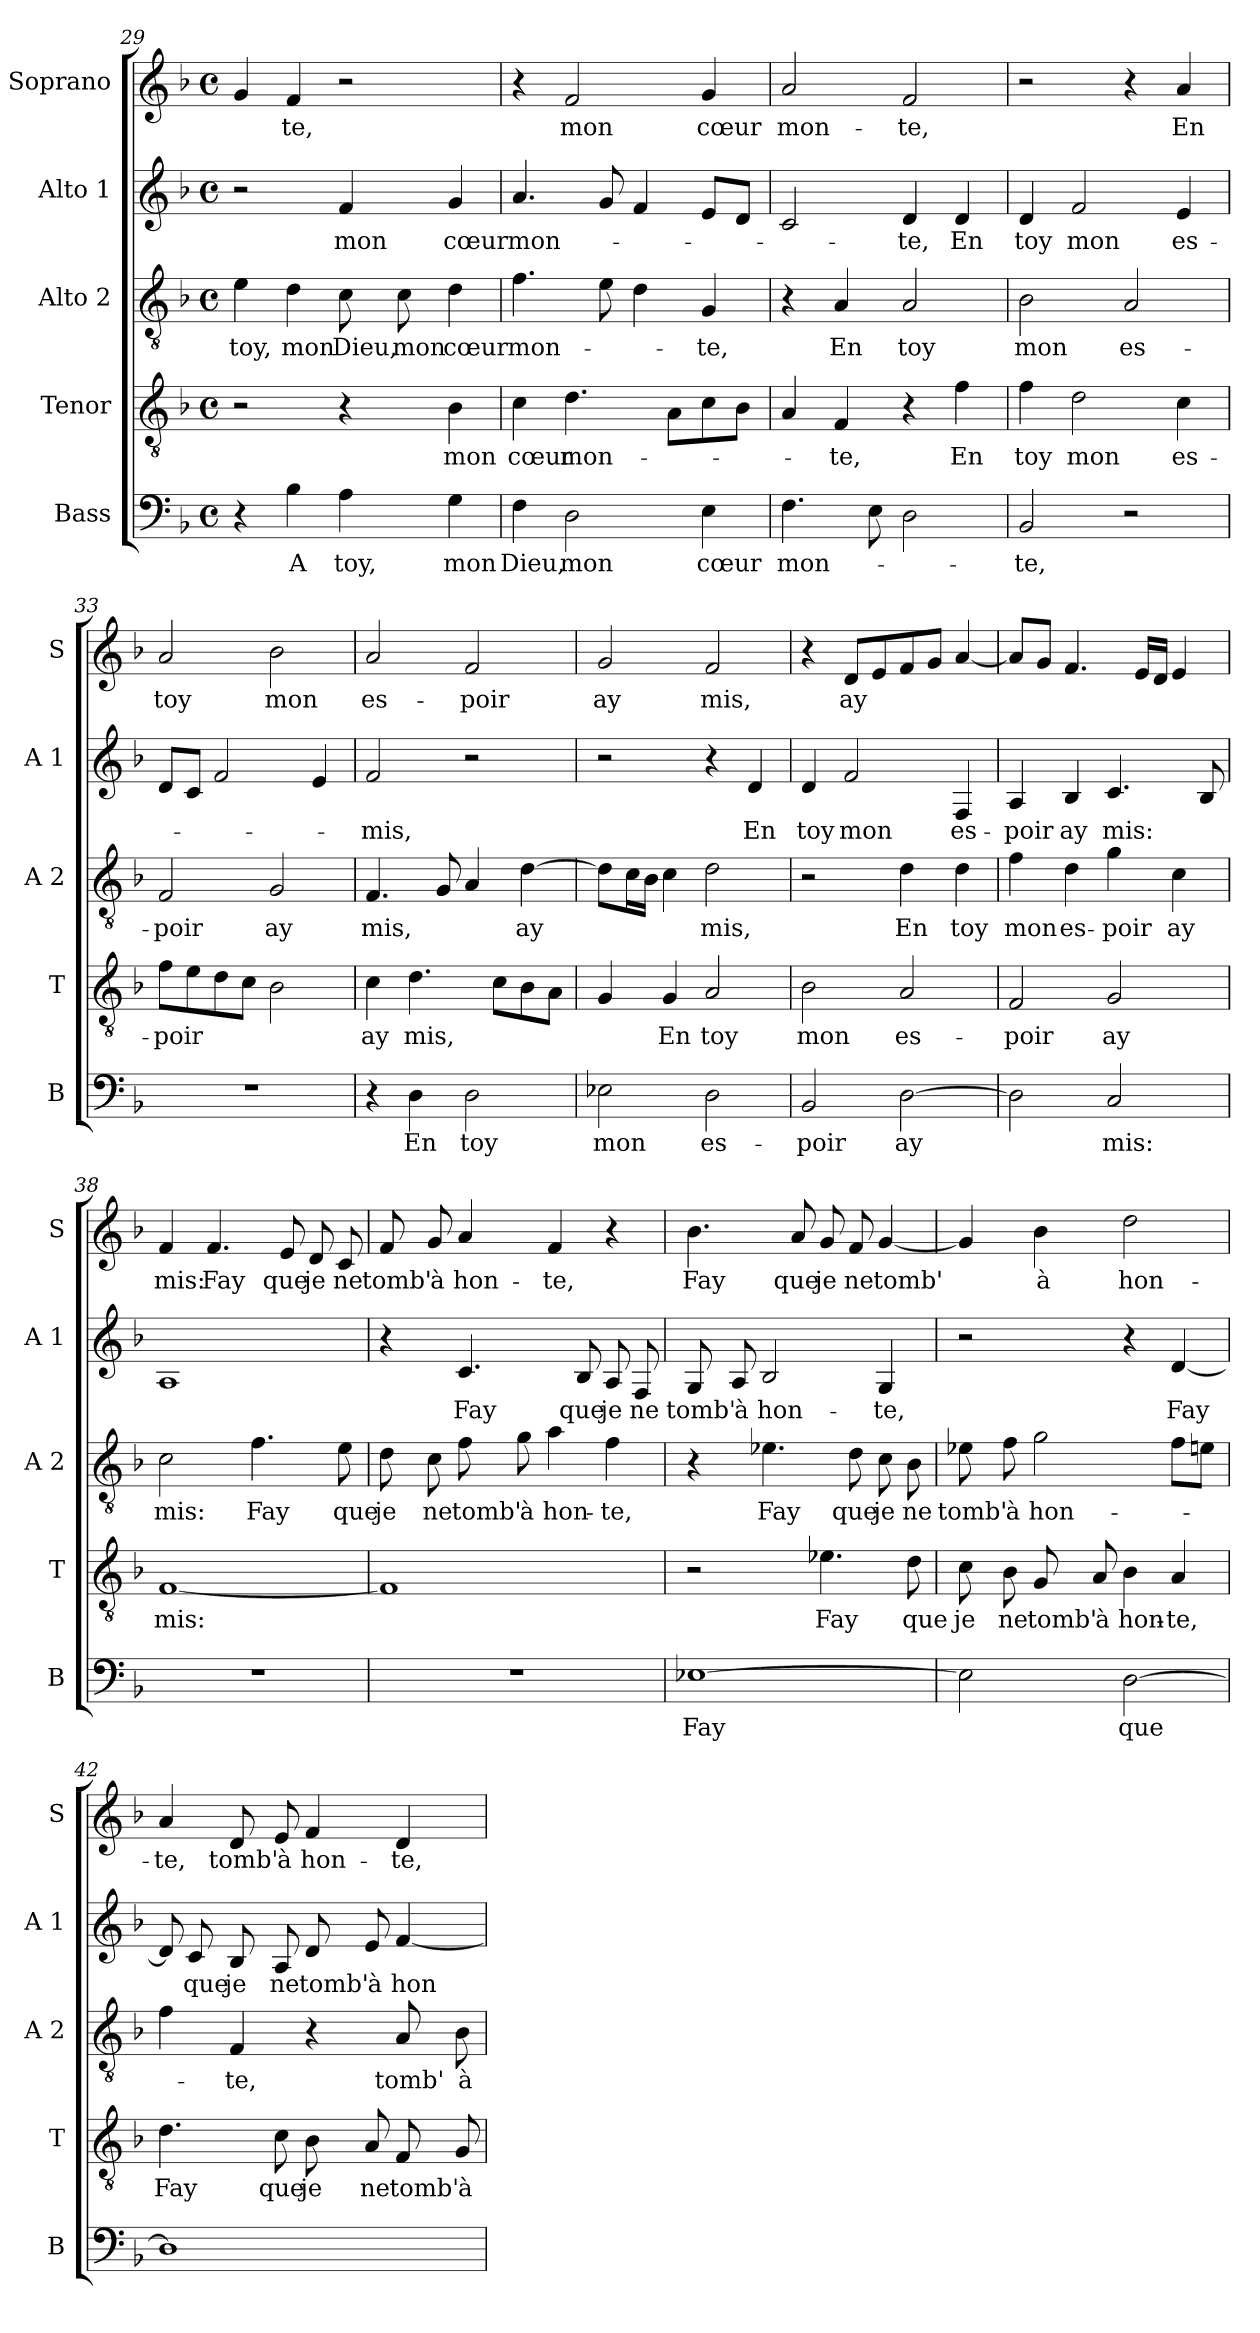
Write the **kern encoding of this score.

**kern	**text	**kern	**text	**kern	**text	**kern	**text	**kern	**text
*part5	*part5	*part4	*part4	*part3	*part3	*part2	*part2	*part1	*part1
*staff5	*staff5	*staff4	*staff4	*staff3	*staff3	*staff2	*staff2	*staff1	*staff1
*I"Bass	*	*I"Tenor	*	*I"Alto 2	*	*I"Alto 1	*	*I"Soprano	*
*I'B	*	*I'T	*	*I'A 2	*	*I'A 1	*	*I'S	*
*clefF4	*	*clefGv2	*	*clefGv2	*	*clefG2	*	*clefG2	*
*k[b-]	*	*k[b-]	*	*k[b-]	*	*k[b-]	*	*k[b-]	*
*F:	*	*F:	*	*F:	*	*F:	*	*F:	*
*M4/4	*	*M4/4	*	*M4/4	*	*M4/4	*	*M4/4	*
*met(c)	*	*met(c)	*	*met(c)	*	*met(c)	*	*met(c)	*
=29	=29	=29	=29	=29	=29	=29	=29	=29	=29
!	!	!	!	!	!LO:LY:b	!	!	!	!
4r	.	2r	.	4e\	toy,	2r	.	4g/	.
!	!LO:LY:b	!	!	!	!LO:LY:b	!	!	!	!LO:LY:b
4B-\	A	.	.	4d\	mon	.	.	4f/	-te,
!	!LO:LY:b	!	!	!	!LO:LY:b	!	!LO:LY:b	!	!
4A\	toy,	4r	.	8c\	Dieu,	4f/	mon	2r	.
!	!	!	!	!	!LO:LY:b	!	!	!	!
.	.	.	.	8c\	mon	.	.	.	.
!	!LO:LY:b	!	!LO:LY:b	!	!LO:LY:b	!	!LO:LY:b	!	!
4G\	mon	4B-\	mon	4d\	cœur	4g/	cœur	.	.
=30	=30	=30	=30	=30	=30	=30	=30	=30	=30
!	!LO:LY:b	!	!LO:LY:b	!	!LO:LY:b	!	!LO:LY:b	!	!
4F\	Dieu,	4c\	cœur	4.f\	mon-	4.a/	mon-	4r	.
!	!LO:LY:b	!	!LO:LY:b	!	!	!	!	!	!LO:LY:b
2D\	mon	4.d\	mon-	.	.	.	.	2f/	mon
.	.	.	.	8e\	.	8g/	.	.	.
.	.	.	.	4d\	.	4f/	.	.	.
.	.	8A\L	.	.	.	.	.	.	.
!	!LO:LY:b	!	!	!	!LO:LY:b	!	!	!	!LO:LY:b
4E\	cœur	8c\	.	4G/	-te,	8e/L	.	4g/	cœur
.	.	8B-\J	.	.	.	8d/J	.	.	.
!!LO:LB:g=z
=31	=31	=31	=31	=31	=31	=31	=31	=31	=31
!	!LO:LY:b	!	!	!	!	!	!	!	!LO:LY:b
4.F\	mon-	4A/	.	4r	.	2c/	.	2a/	mon-
!	!	!	!LO:LY:b	!	!LO:LY:b	!	!	!	!
.	.	4F/	-te,	4A/	En	.	.	.	.
8E\	.	.	.	.	.	.	.	.	.
!	!	!	!	!	!LO:LY:b	!	!LO:LY:b	!	!LO:LY:b
2D\	.	4r	.	2A/	toy	4d/	-te,	2f/	-te,
!	!	!	!LO:LY:b	!	!	!	!LO:LY:b	!	!
.	.	4f\	En	.	.	4d/	En	.	.
=32	=32	=32	=32	=32	=32	=32	=32	=32	=32
!	!LO:LY:b	!	!LO:LY:b	!	!LO:LY:b	!	!LO:LY:b	!	!
2BB-/	-te,	4f\	toy	2B-\	mon	4d/	toy	2r	.
!	!	!	!LO:LY:b	!	!	!	!LO:LY:b	!	!
.	.	2d\	mon	.	.	2f/	mon	.	.
!	!	!	!	!	!LO:LY:b	!	!	!	!
2r	.	.	.	2A/	es-	.	.	4r	.
!	!	!	!LO:LY:b	!	!	!	!LO:LY:b	!	!LO:LY:b
.	.	4c\	es-	.	.	4e/	es-	4a/	En
=33	=33	=33	=33	=33	=33	=33	=33	=33	=33
!	!	!	!LO:LY:b	!	!LO:LY:b	!	!	!	!LO:LY:b
1r	.	8f\L	-poir	2F/	-poir	8d/L	.	2a/	toy
.	.	8e\	.	.	.	8c/J	.	.	.
.	.	8d\	.	.	.	2f/	.	.	.
.	.	8c\J	.	.	.	.	.	.	.
!	!	!	!	!	!LO:LY:b	!	!	!	!LO:LY:b
.	.	2B-\	.	2G/	ay	.	.	2b-\	mon
.	.	.	.	.	.	4e/	.	.	.
=34	=34	=34	=34	=34	=34	=34	=34	=34	=34
!	!	!	!LO:LY:b	!	!LO:LY:b	!	!LO:LY:b	!	!LO:LY:b
4r	.	4c\	ay	4.F/	mis,	2f/	-mis,	2a/	es-
!	!LO:LY:b	!	!LO:LY:b	!	!	!	!	!	!
4D\	En	4.d\	mis,	.	.	.	.	.	.
.	.	.	.	8G/	.	.	.	.	.
!	!LO:LY:b	!	!	!	!	!	!	!	!LO:LY:b
2D\	toy	.	.	4A/	.	2r	.	2f/	-poir
.	.	8c\L	.	.	.	.	.	.	.
!	!	!	!	!	!LO:LY:b	!	!	!	!
.	.	8B-\	.	[4d\	ay	.	.	.	.
.	.	8A\J	.	.	.	.	.	.	.
=35	=35	=35	=35	=35	=35	=35	=35	=35	=35
!	!LO:LY:b	!	!	!	!	!	!	!	!LO:LY:b
2E-X\	mon	4G/	.	8d\L]	.	2r	.	2g/	ay
.	.	.	.	16c\L	.	.	.	.	.
.	.	.	.	16B-\JJ	.	.	.	.	.
!	!	!	!LO:LY:b	!	!	!	!	!	!
.	.	4G/	En	4c\	.	.	.	.	.
!	!LO:LY:b	!	!LO:LY:b	!	!LO:LY:b	!	!	!	!LO:LY:b
2D\	es-	2A/	toy	2d\	mis,	4r	.	2f/	mis,
!	!	!	!	!	!	!	!LO:LY:b	!	!
.	.	.	.	.	.	4d/	En	.	.
=36	=36	=36	=36	=36	=36	=36	=36	=36	=36
!	!LO:LY:b	!	!LO:LY:b	!	!	!	!LO:LY:b	!	!
2BB-/	-poir	2B-\	mon	2r	.	4d/	toy	4r	.
!	!	!	!	!	!	!	!LO:LY:b	!	!LO:LY:b
.	.	.	.	.	.	2f/	mon	8d/L	ay
.	.	.	.	.	.	.	.	8e/	.
!	!LO:LY:b	!	!LO:LY:b	!	!LO:LY:b	!	!	!	!
[2D\	ay	2A/	es-	4d\	En	.	.	8f/	.
.	.	.	.	.	.	.	.	8g/J	.
!	!	!	!	!	!LO:LY:b	!	!LO:LY:b	!	!
.	.	.	.	4d\	toy	4F/	es-	[4a/	.
!!LO:LB:g=z
=37	=37	=37	=37	=37	=37	=37	=37	=37	=37
!	!	!	!LO:LY:b	!	!LO:LY:b	!	!LO:LY:b	!	!
2D\]	.	2F/	-poir	4f\	mon	4A/	-poir	8a/L]	.
.	.	.	.	.	.	.	.	8g/J	.
!	!	!	!	!	!LO:LY:b	!	!LO:LY:b	!	!
.	.	.	.	4d\	es-	4B-/	ay	4.f/	.
!	!LO:LY:b	!	!LO:LY:b	!	!LO:LY:b	!	!LO:LY:b	!	!
2C/	mis:	2G/	ay	4g\	-poir	4.c/	mis:	.	.
.	.	.	.	.	.	.	.	16e/LL	.
.	.	.	.	.	.	.	.	16d/JJ	.
!	!	!	!	!	!LO:LY:b	!	!	!	!
.	.	.	.	4c\	ay	.	.	4e/	.
.	.	.	.	.	.	8B-/	.	.	.
=38	=38	=38	=38	=38	=38	=38	=38	=38	=38
!	!	!	!LO:LY:b	!	!LO:LY:b	!	!	!	!LO:LY:b
1r	.	[1F	mis:	2c\	mis:	1A	.	4f/	mis:
!	!	!	!	!	!	!	!	!	!LO:LY:b
.	.	.	.	.	.	.	.	4.f/	Fay
!	!	!	!	!	!LO:LY:b	!	!	!	!
.	.	.	.	4.f\	Fay	.	.	.	.
!	!	!	!	!	!	!	!	!	!LO:LY:b
.	.	.	.	.	.	.	.	8e/	que
!	!	!	!	!	!	!	!	!	!LO:LY:b
.	.	.	.	.	.	.	.	8d/	je
!	!	!	!	!	!LO:LY:b	!	!	!	!LO:LY:b
.	.	.	.	8e\	que	.	.	8c/	ne
=39	=39	=39	=39	=39	=39	=39	=39	=39	=39
!	!	!	!	!	!LO:LY:b	!	!	!	!LO:LY:b
1r	.	1F]	.	8d\	je	4r	.	8f/	tomb'
!	!	!	!	!	!LO:LY:b	!	!	!	!LO:LY:b
.	.	.	.	8c\	ne	.	.	8g/	à
!	!	!	!	!	!LO:LY:b	!	!LO:LY:b	!	!LO:LY:b
.	.	.	.	8f\	tomb'	4.c/	Fay	4a/	hon-
!	!	!	!	!	!LO:LY:b	!	!	!	!
.	.	.	.	8g\	à	.	.	.	.
!	!	!	!	!	!LO:LY:b	!	!	!	!LO:LY:b
.	.	.	.	4a\	hon-	.	.	4f/	-te,
!	!	!	!	!	!	!	!LO:LY:b	!	!
.	.	.	.	.	.	8B-/	que	.	.
!	!	!	!	!	!LO:LY:b	!	!LO:LY:b	!	!
.	.	.	.	4f\	-te,	8A/	je	4r	.
!	!	!	!	!	!	!	!LO:LY:b	!	!
.	.	.	.	.	.	8F/	ne	.	.
=40	=40	=40	=40	=40	=40	=40	=40	=40	=40
!	!LO:LY:b	!	!	!	!	!	!LO:LY:b	!	!LO:LY:b
[1E-X	Fay	2r	.	4r	.	8G/	tomb'	4.b-\	Fay
!	!	!	!	!	!	!	!LO:LY:b	!	!
.	.	.	.	.	.	8A/	à	.	.
!	!	!	!	!	!LO:LY:b	!	!LO:LY:b	!	!
.	.	.	.	4.e-X\	Fay	2B-/	hon-	.	.
!	!	!	!	!	!	!	!	!	!LO:LY:b
.	.	.	.	.	.	.	.	8a/	que
!	!	!	!LO:LY:b	!	!	!	!	!	!LO:LY:b
.	.	4.e-X\	Fay	.	.	.	.	8g/	je
!	!	!	!	!	!LO:LY:b	!	!	!	!LO:LY:b
.	.	.	.	8d\	que	.	.	8f/	ne
!	!	!	!	!	!LO:LY:b	!	!LO:LY:b	!	!LO:LY:b
.	.	.	.	8c\	je	4G/	-te,	[4g/	tomb'
!	!	!	!LO:LY:b	!	!LO:LY:b	!	!	!	!
.	.	8d\	que	8B-\	ne	.	.	.	.
!!LO:PB:g=z
=41	=41	=41	=41	=41	=41	=41	=41	=41	=41
!	!	!	!LO:LY:b	!	!LO:LY:b	!	!	!	!
2E-\]	.	8c\	je	8e-X\	tomb'	2r	.	4g/]	.
!	!	!	!LO:LY:b	!	!LO:LY:b	!	!	!	!
.	.	8B-\	ne	8f\	à	.	.	.	.
!	!	!	!LO:LY:b	!	!LO:LY:b	!	!	!	!LO:LY:b
.	.	8G/	tomb'	2g\	hon-	.	.	4b-\	à
!	!	!	!LO:LY:b	!	!	!	!	!	!
.	.	8A/	à	.	.	.	.	.	.
!	!LO:LY:b	!	!LO:LY:b	!	!	!	!	!	!LO:LY:b
[2D\	que	4B-\	hon-	.	.	4r	.	2dd\	hon-
!	!	!	!LO:LY:b	!	!	!	!LO:LY:b	!	!
.	.	4A/	-te,	8f\L	.	[4d/	Fay	.	.
.	.	.	.	8en\J	.	.	.	.	.
=42	=42	=42	=42	=42	=42	=42	=42	=42	=42
!	!	!	!LO:LY:b	!	!	!	!	!	!LO:LY:b
1D]	.	4.d\	Fay	4f\	.	8d/]	.	4a/	-te,
!	!	!	!	!	!	!	!LO:LY:b	!	!
.	.	.	.	.	.	8c/	que	.	.
!	!	!	!	!	!LO:LY:b	!	!LO:LY:b	!	!LO:LY:b
.	.	.	.	4F/	-te,	8B-/	je	8d/	tomb'
!	!	!	!LO:LY:b	!	!	!	!LO:LY:b	!	!LO:LY:b
.	.	8c\	que	.	.	8A/	ne	8e/	à
!	!	!	!LO:LY:b	!	!	!	!LO:LY:b	!	!LO:LY:b
.	.	8B-\	je	4r	.	8d/	tomb'	4f/	hon-
!	!	!	!LO:LY:b	!	!	!	!LO:LY:b	!	!
.	.	8A/	ne	.	.	8e/	à	.	.
!	!	!	!LO:LY:b	!	!LO:LY:b	!	!LO:LY:b	!	!LO:LY:b
.	.	8F/	tomb'	8A/	tomb'	[4f/	hon-	4d/	-te,
!	!	!	!LO:LY:b	!	!LO:LY:b	!	!	!	!
.	.	8G/	à	8B-\	à	.	.	.	.
=	=	=	=	=	=	=	=	=	=
*-	*-	*-	*-	*-	*-	*-	*-	*-	*-
